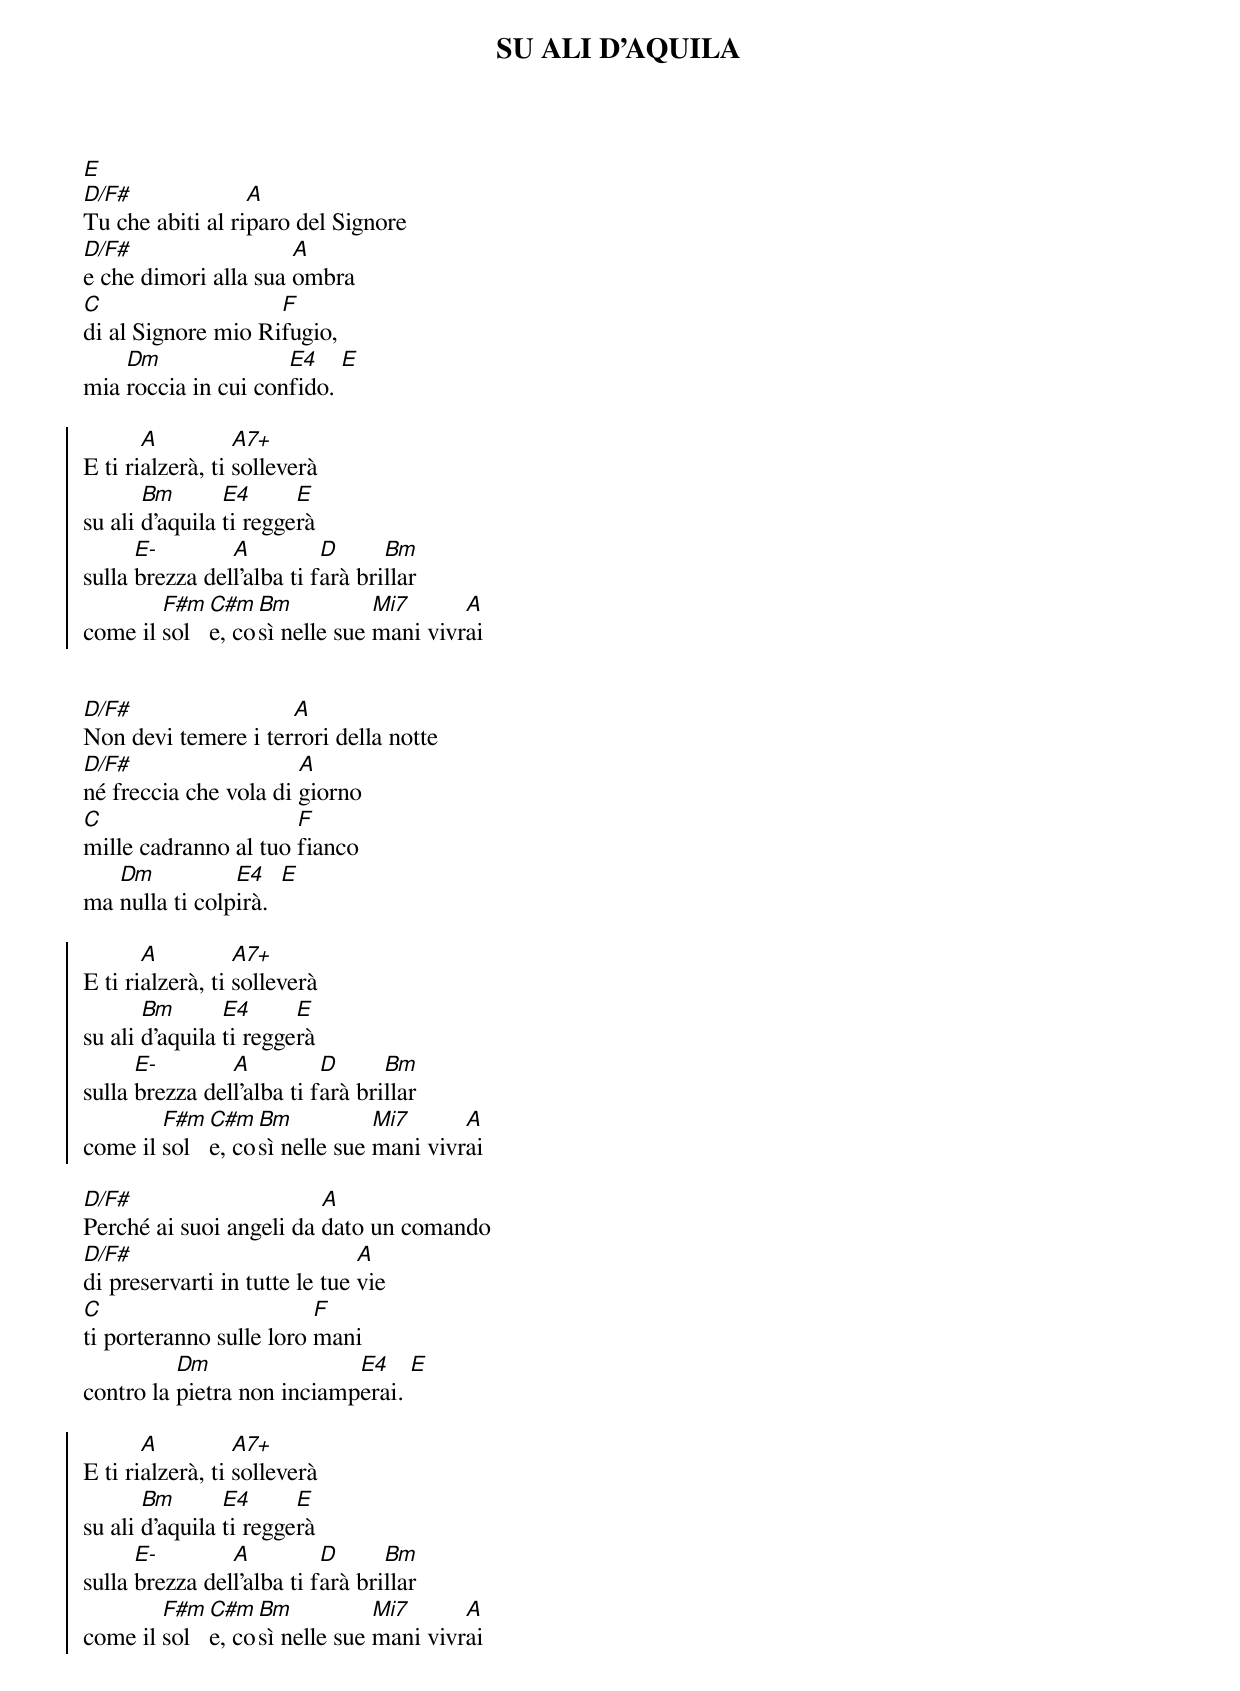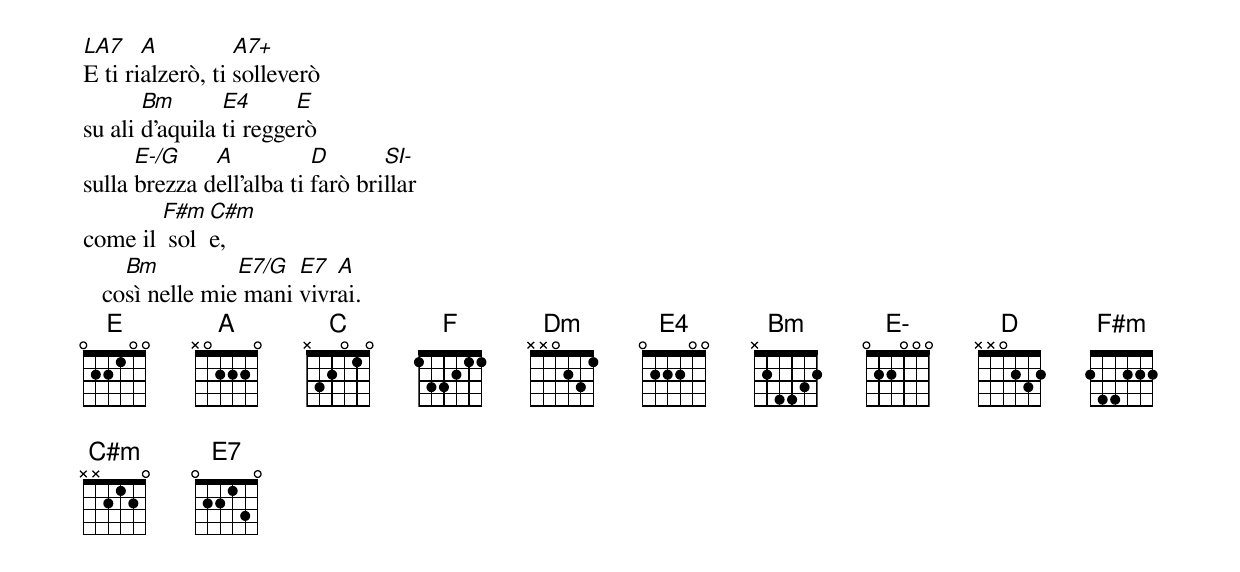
{title:SU ALI D'AQUILA}
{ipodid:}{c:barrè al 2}
[E]
[D/F#]Tu che abiti al ri[A]paro del Signore
[D/F#]e che dimori alla sua [A]ombra
[C]di al Signore mio Ri[F]fugio,
mia [Dm]roccia in cui con[E4]fido. [E]

{soc}
E ti ri[A]alzerà, ti [A7+]solleverà
su ali [Bm]d'aquila [E4]ti regge[E]rà
sulla [E-]brezza del[A]l'alba ti f[D]arà bri[Bm]llar
come il [F#m]sol[C#m]e, co[Bm]sì nelle sue [Mi7]mani vivr[A]ai
{eoc}


[D/F#]Non devi temere i ter[A]rori della notte
[D/F#]né freccia che vola di [A]giorno
[C]mille cadranno al tuo [F]fianco
ma [Dm]nulla ti colp[E4]irà.  [E]

{soc}
E ti ri[A]alzerà, ti [A7+]solleverà
su ali [Bm]d'aquila [E4]ti regge[E]rà
sulla [E-]brezza del[A]l'alba ti f[D]arà bri[Bm]llar
come il [F#m]sol[C#m]e, co[Bm]sì nelle sue [Mi7]mani vivr[A]ai
{eoc}

[D/F#]Perché ai suoi angeli da [A]dato un comando
[D/F#]di preservarti in tutte le tue [A]vie
[C]ti porteranno sulle loro [F]mani
contro la [Dm]pietra non inciamp[E4]erai. [E]

{soc}
E ti ri[A]alzerà, ti [A7+]solleverà
su ali [Bm]d'aquila [E4]ti regge[E]rà
sulla [E-]brezza del[A]l'alba ti f[D]arà bri[Bm]llar
come il [F#m]sol[C#m]e, co[Bm]sì nelle sue [Mi7]mani vivr[A]ai
{eoc}

[LA7]E ti ri[A]alzerò, ti [A7+]solleverò
su ali [Bm]d'aquila [E4]ti regge[E]rò
sulla [E-/G]brezza d[A]ell'alba ti [D]farò bri[SI-]llar
come il [F#m] sol[C#m]e,
   co[Bm]sì nelle mie[E7/G] mani [E7]vivr[A]ai.
